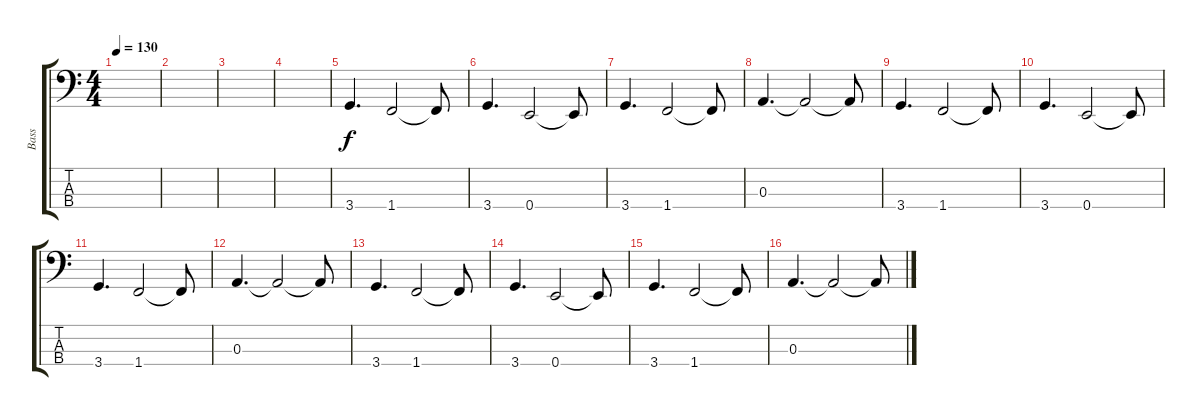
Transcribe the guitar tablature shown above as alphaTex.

\track ("Bass" "Bass") {instrument electricbassfinger}
\staff {score tabs}
\tuning (G2 D2 A1 E1) {hide}
\ts (4 4)
\tempo 130
\clef f4
\ks c
|
|
|
|
3.4.4{d} 1.4.2 1.4{t}.8 |
3.4.4{d} 0.4.2 0.4{t}.8 |
3.4.4{d} 1.4.2 1.4{t}.8 |
0.3.4{d} 0.3{t}.2 0.3{t}.8 |
3.4.4{d} 1.4.2 1.4{t}.8 |
3.4.4{d} 0.4.2 0.4{t}.8 |
3.4.4{d} 1.4.2 1.4{t}.8 |
0.3.4{d} 0.3{t}.2 0.3{t}.8 |
3.4.4{d} 1.4.2 1.4{t}.8 |
3.4.4{d} 0.4.2 0.4{t}.8 |
3.4.4{d} 1.4.2 1.4{t}.8 |
0.3.4{d} 0.3{t}.2 0.3{t}.8
